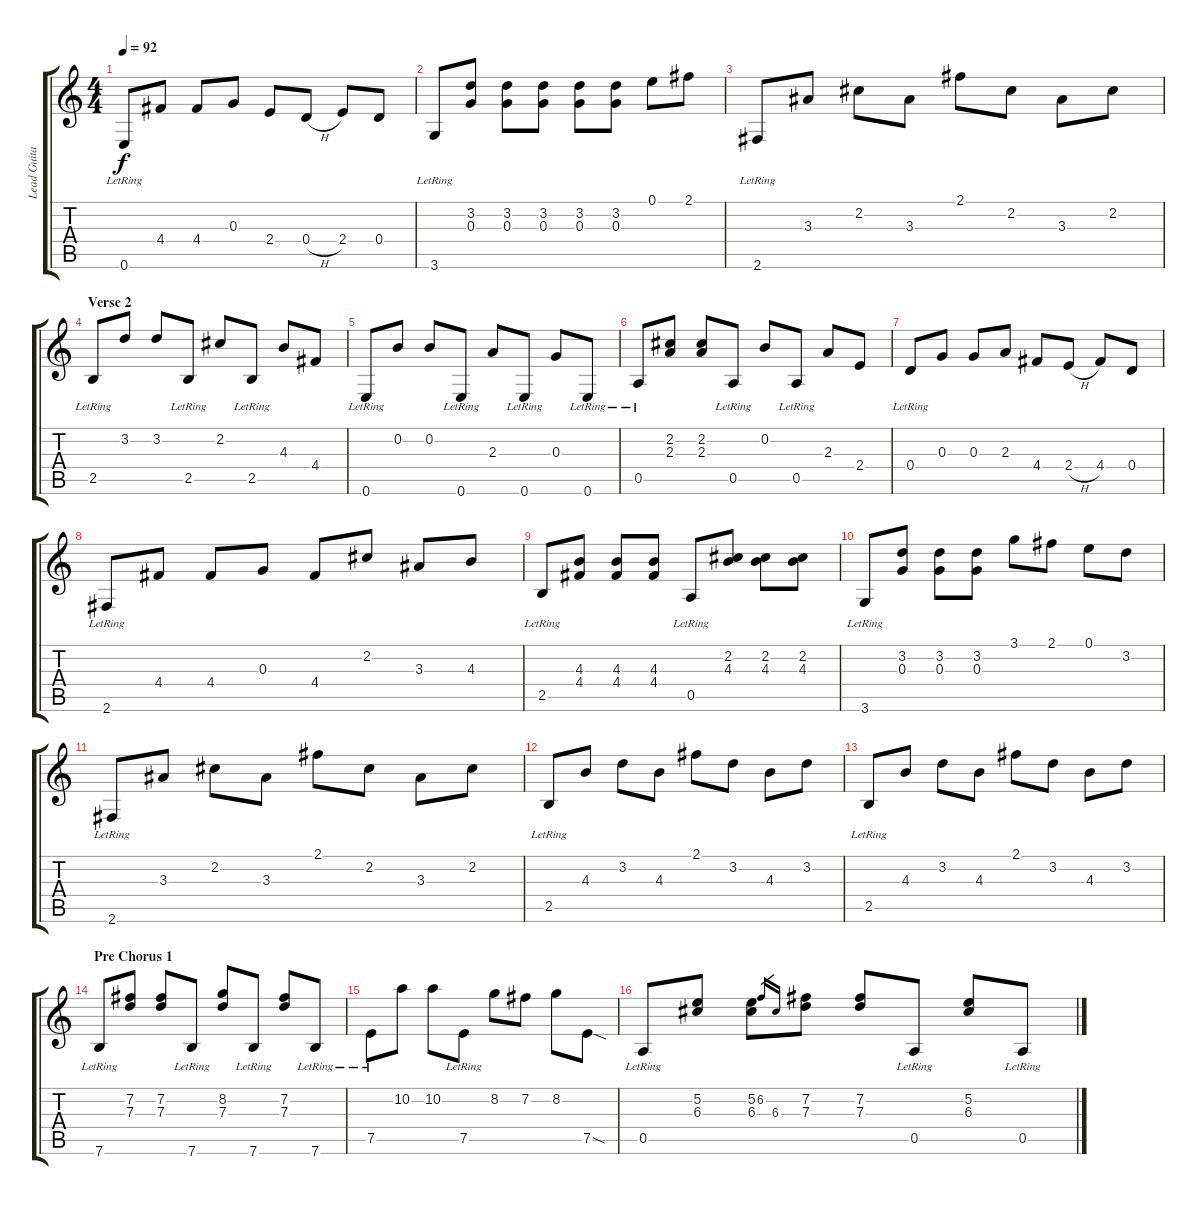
\track ("Lead Guitar" "Lead Guita") {instrument acousticguitarnylon}
\staff {score tabs}
\tuning (E4 B3 G3 D3 A2 E2) {hide}
\ts (4 4)
\tempo 92
\clef g2
\ks c
0.6{lr}.8{dy f} 4.4.8 4.4.8 0.3.8 2.4.8 0.4{h}.8 2.4.8 0.4.8 |
3.6{lr}.8 (3.2 0.3).8 (3.2 0.3).8 (3.2 0.3).8 (3.2 0.3).8 (3.2 0.3).8 0.1.8 2.1.8 |
2.6{lr}.8 3.3.8 2.2.8 3.3.8 2.1.8 2.2.8 3.3.8 2.2.8 |
\section ("" "Verse 2")
2.5{lr}.8 3.2.8 3.2.8 2.5{lr}.8 2.2.8 2.5{lr}.8 4.3.8 4.4.8 |
0.6{lr}.8 0.2.8 0.2.8 0.6{lr}.8 2.3.8 0.6{lr}.8 0.3.8 0.6{lr}.8 |
0.5{lr}.8 (2.2 2.3).8 (2.2 2.3).8 0.5{lr}.8 0.2.8 0.5{lr}.8 2.3.8 2.4.8 |
0.4{lr}.8 0.3.8 0.3.8 2.3.8 4.4.8 2.4{h}.8 4.4.8 0.4.8 |
2.6{lr}.8 4.4.8 4.4.8 0.3.8 4.4.8 2.2.8 3.3.8 4.3.8 |
2.5{lr}.8 (4.3 4.4).8 (4.3 4.4).8 (4.3 4.4).8 0.5{lr}.8 (2.2 4.3).8 (2.2 4.3).8 (2.2 4.3).8 |
3.6{lr}.8 (3.2 0.3).8 (3.2 0.3).8 (3.2 0.3).8 3.1.8 2.1.8 0.1.8 3.2.8 |
2.6{lr}.8 3.3.8 2.2.8 3.3.8 2.1.8 2.2.8 3.3.8 2.2.8 |
2.5{lr}.8 4.3.8 3.2.8 4.3.8 2.1.8 3.2.8 4.3.8 3.2.8 |
2.5{lr}.8 4.3.8 3.2.8 4.3.8 2.1.8 3.2.8 4.3.8 3.2.8 |
\section ("" "Pre Chorus 1")
7.6{lr}.8 (7.2 7.3).8 (7.2 7.3).8 7.6{lr}.8 (8.2 7.3).8 7.6{lr}.8 (7.2 7.3).8 7.6{lr}.8 |
7.5{lr}.8 10.2.8 10.2.8 7.5{lr}.8 8.2.8 7.2.8 8.2.8 7.5{sod}.8 |
0.5{lr}.8 (5.2 6.3).8 (5.2 6.3).8 6.2.16{gr} 6.3.16{gr} (7.2 7.3).8 (7.2 7.3).8 0.5{lr}.8 (5.2 6.3).8 0.5{lr}.8
